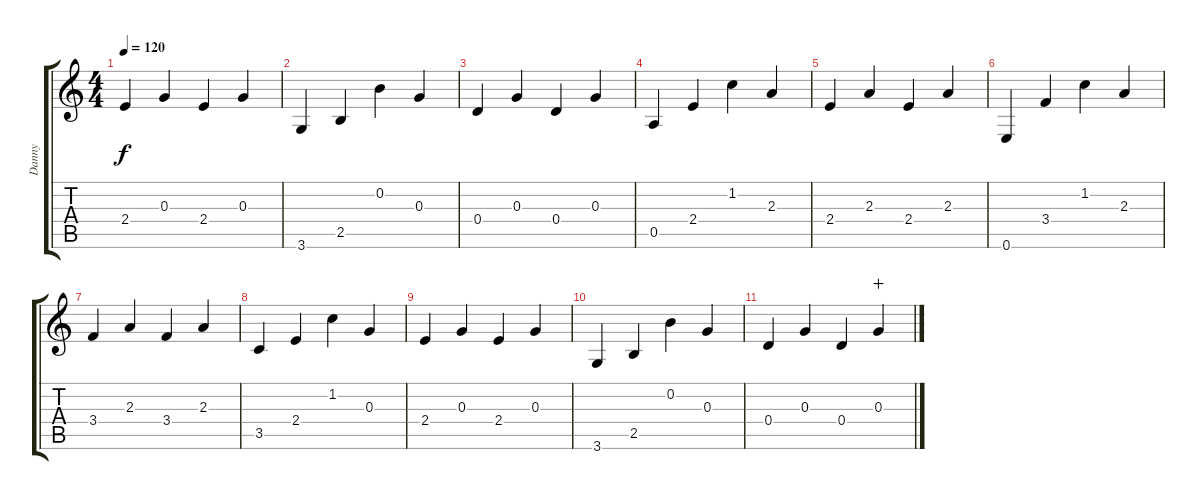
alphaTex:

\track ("Danny" "Danny") {instrument acousticguitarsteel}
\staff {score tabs}
\tuning (E4 B3 G3 D3 A2 E2) {hide}
\ts (4 4)
\tempo 120
\clef g2
\ks c
2.4.4{dy f} 0.3.4 2.4.4 0.3.4 |
3.6.4 2.5.4 0.2.4 0.3.4 |
0.4.4 0.3.4 0.4.4 0.3.4 |
0.5.4 2.4.4 1.2.4 2.3.4 |
2.4.4 2.3.4 2.4.4 2.3.4 |
0.6.4 3.4.4 1.2.4 2.3.4 |
3.4.4 2.3.4 3.4.4 2.3.4 |
3.5.4 2.4.4 1.2.4 0.3.4 |
2.4.4 0.3.4 2.4.4 0.3.4 |
3.6.4 2.5.4 0.2.4 0.3.4 |
0.4.4 0.3.4 0.4.4 0.3.4{wahc}
